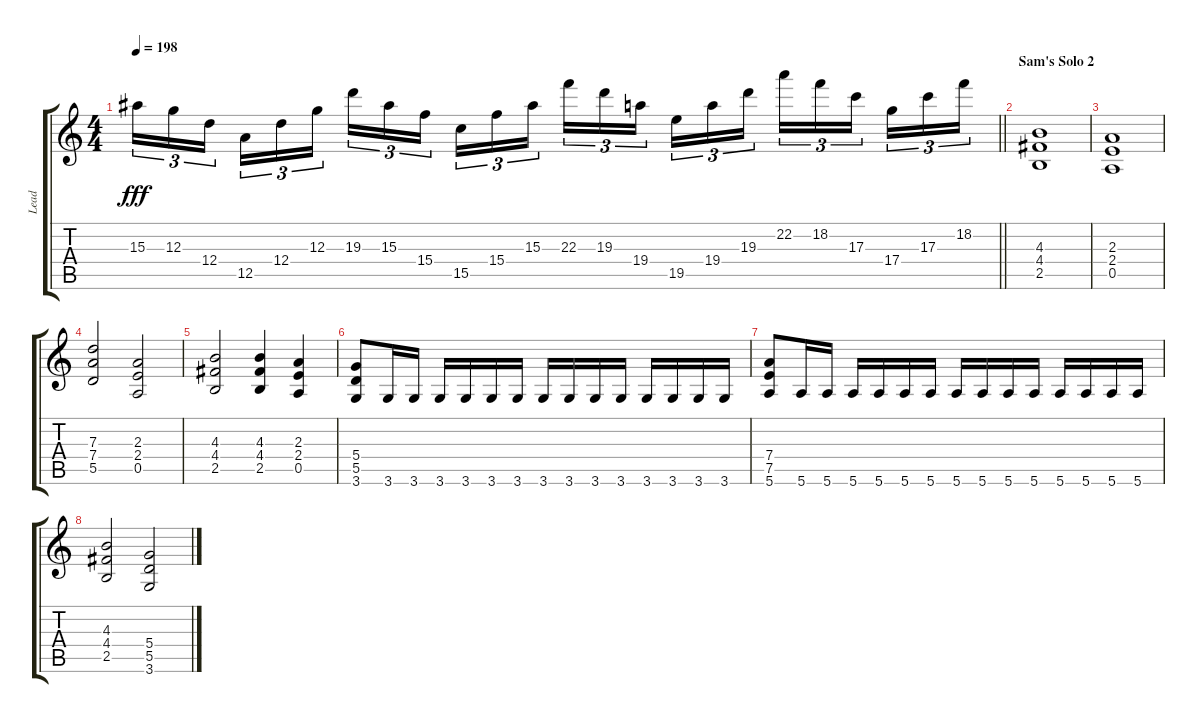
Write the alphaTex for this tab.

\track ("Lead" "Lead") {instrument distortionguitar}
\staff {score tabs}
\tuning (E4 B3 G3 D3 A2 E2) {hide}
\ts (4 4)
\tempo 198
\clef g2
\barLineRight lightlight
\ks c
15.3.16{tu (3 2) dy fff} 12.3.16{tu (3 2)} 12.4.16{tu (3 2) beam splitsecondary} 12.5.16{tu (3 2)} 12.4.16{tu (3 2)} 12.3.16{tu (3 2)} 19.3.16{tu (3 2)} 15.3.16{tu (3 2)} 15.4.16{tu (3 2) beam splitsecondary} 15.5.16{tu (3 2)} 15.4.16{tu (3 2)} 15.3.16{tu (3 2)} 22.3.16{tu (3 2)} 19.3.16{tu (3 2)} 19.4.16{tu (3 2) beam splitsecondary} 19.5.16{tu (3 2)} 19.4.16{tu (3 2)} 19.3.16{tu (3 2)} 22.2.16{tu (3 2)} 18.2.16{tu (3 2)} 17.3.16{tu (3 2) beam splitsecondary} 17.4.16{tu (3 2)} 17.3.16{tu (3 2)} 18.2.16{tu (3 2)} |
\section ("" "Sam's Solo 2")
(4.3 4.4 2.5).1 |
(2.3 2.4 0.5).1 |
(7.3 7.4 5.5).2 (2.3 2.4 0.5).2 |
(4.3 4.4 2.5).2 (4.3 4.4 2.5).4 (2.3 2.4 0.5).4 |
(5.4 5.5 3.6).8 3.6.16 3.6.16 3.6.16 3.6.16 3.6.16 3.6.16 3.6.16 3.6.16 3.6.16 3.6.16 3.6.16 3.6.16 3.6.16 3.6.16 |
(7.4 7.5 5.6).8 5.6.16 5.6.16 5.6.16 5.6.16 5.6.16 5.6.16 5.6.16 5.6.16 5.6.16 5.6.16 5.6.16 5.6.16 5.6.16 5.6.16 |
(4.3 4.4 2.5).2 (5.4 5.5 3.6).2
